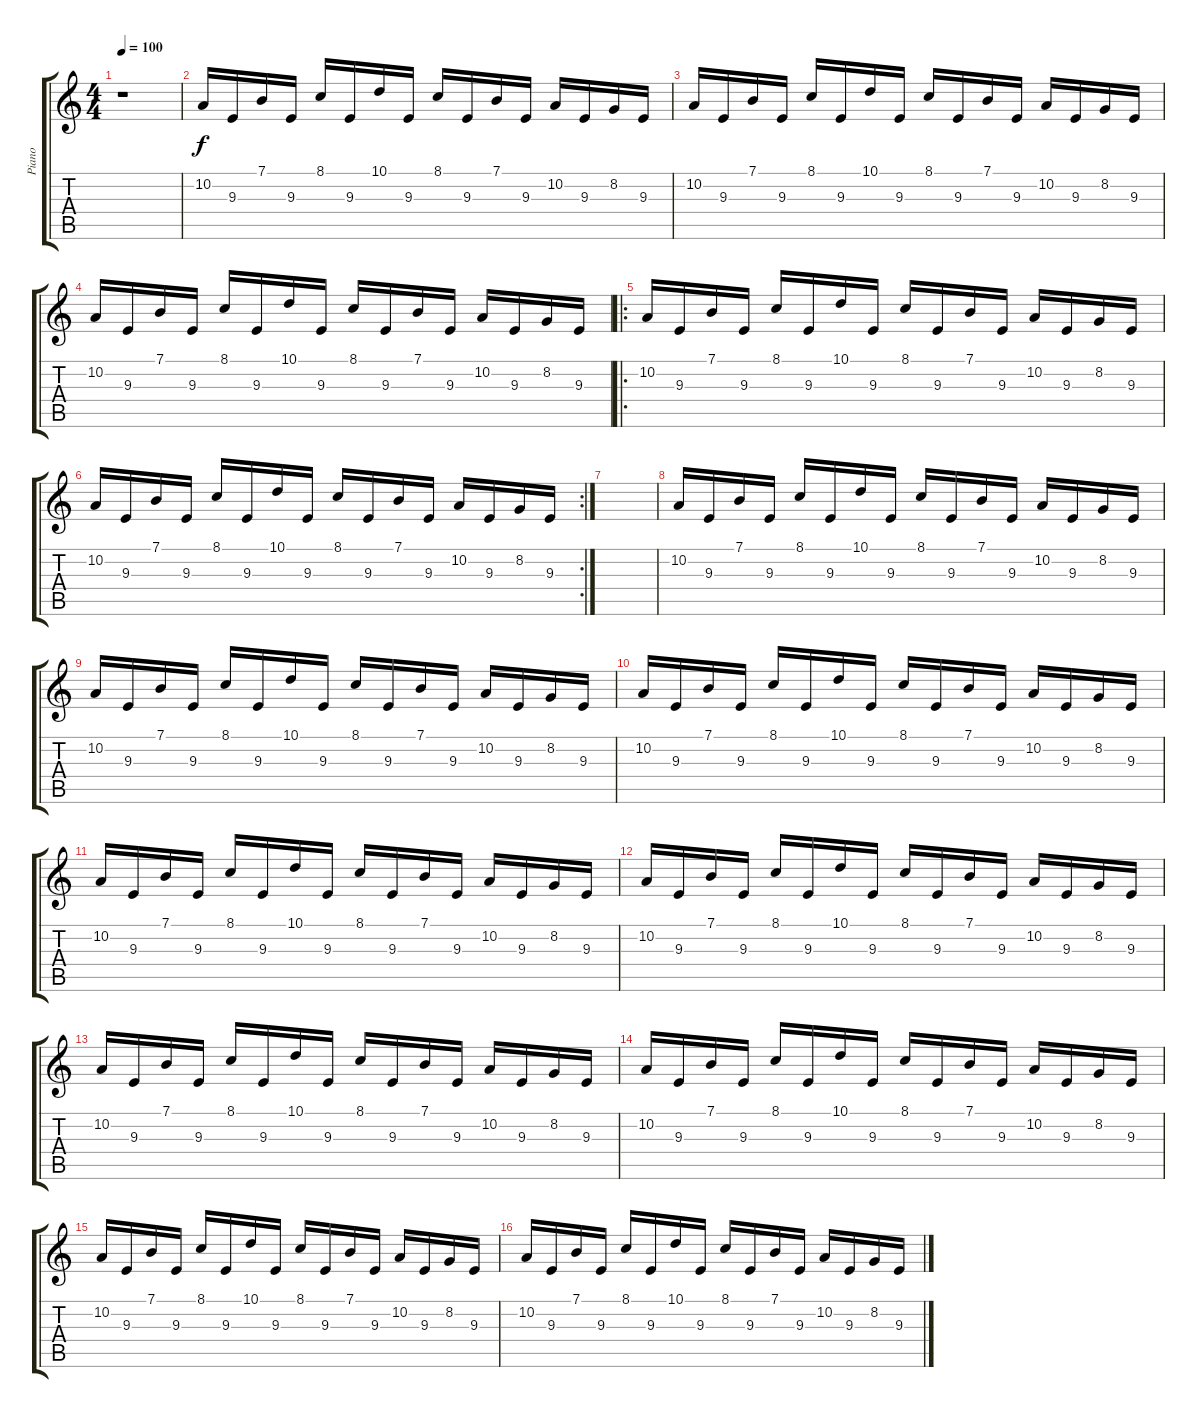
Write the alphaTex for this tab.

\track ("Piano" "Piano") {instrument acousticgrandpiano}
\staff {score tabs}
\tuning (E4 B3 G3 D3 A2 E2) {hide}
\ts (4 4)
\tempo 100
\clef g2
\ks c
r.1{dy f instrument acousticgrandpiano} |
10.2.16 9.3.16 7.1.16 9.3.16 8.1.16 9.3.16 10.1.16 9.3.16 8.1.16 9.3.16 7.1.16 9.3.16 10.2.16 9.3.16 8.2.16 9.3.16 |
10.2.16 9.3.16 7.1.16 9.3.16 8.1.16 9.3.16 10.1.16 9.3.16 8.1.16 9.3.16 7.1.16 9.3.16 10.2.16 9.3.16 8.2.16 9.3.16 |
10.2.16 9.3.16 7.1.16 9.3.16 8.1.16 9.3.16 10.1.16 9.3.16 8.1.16 9.3.16 7.1.16 9.3.16 10.2.16 9.3.16 8.2.16 9.3.16 |
\ro
10.2.16 9.3.16 7.1.16 9.3.16 8.1.16 9.3.16 10.1.16 9.3.16 8.1.16 9.3.16 7.1.16 9.3.16 10.2.16 9.3.16 8.2.16 9.3.16 |
\rc 2
10.2.16 9.3.16 7.1.16 9.3.16 8.1.16 9.3.16 10.1.16 9.3.16 8.1.16 9.3.16 7.1.16 9.3.16 10.2.16 9.3.16 8.2.16 9.3.16 |
|
10.2.16 9.3.16 7.1.16 9.3.16 8.1.16 9.3.16 10.1.16 9.3.16 8.1.16 9.3.16 7.1.16 9.3.16 10.2.16 9.3.16 8.2.16 9.3.16 |
10.2.16 9.3.16 7.1.16 9.3.16 8.1.16 9.3.16 10.1.16 9.3.16 8.1.16 9.3.16 7.1.16 9.3.16 10.2.16 9.3.16 8.2.16 9.3.16 |
10.2.16 9.3.16 7.1.16 9.3.16 8.1.16 9.3.16 10.1.16 9.3.16 8.1.16 9.3.16 7.1.16 9.3.16 10.2.16 9.3.16 8.2.16 9.3.16 |
10.2.16 9.3.16 7.1.16 9.3.16 8.1.16 9.3.16 10.1.16 9.3.16 8.1.16 9.3.16 7.1.16 9.3.16 10.2.16 9.3.16 8.2.16 9.3.16 |
10.2.16 9.3.16 7.1.16 9.3.16 8.1.16 9.3.16 10.1.16 9.3.16 8.1.16 9.3.16 7.1.16 9.3.16 10.2.16 9.3.16 8.2.16 9.3.16 |
10.2.16 9.3.16 7.1.16 9.3.16 8.1.16 9.3.16 10.1.16 9.3.16 8.1.16 9.3.16 7.1.16 9.3.16 10.2.16 9.3.16 8.2.16 9.3.16 |
10.2.16 9.3.16 7.1.16 9.3.16 8.1.16 9.3.16 10.1.16 9.3.16 8.1.16 9.3.16 7.1.16 9.3.16 10.2.16 9.3.16 8.2.16 9.3.16 |
10.2.16 9.3.16 7.1.16 9.3.16 8.1.16 9.3.16 10.1.16 9.3.16 8.1.16 9.3.16 7.1.16 9.3.16 10.2.16 9.3.16 8.2.16 9.3.16 |
10.2.16 9.3.16 7.1.16 9.3.16 8.1.16 9.3.16 10.1.16 9.3.16 8.1.16 9.3.16 7.1.16 9.3.16 10.2.16 9.3.16 8.2.16 9.3.16
